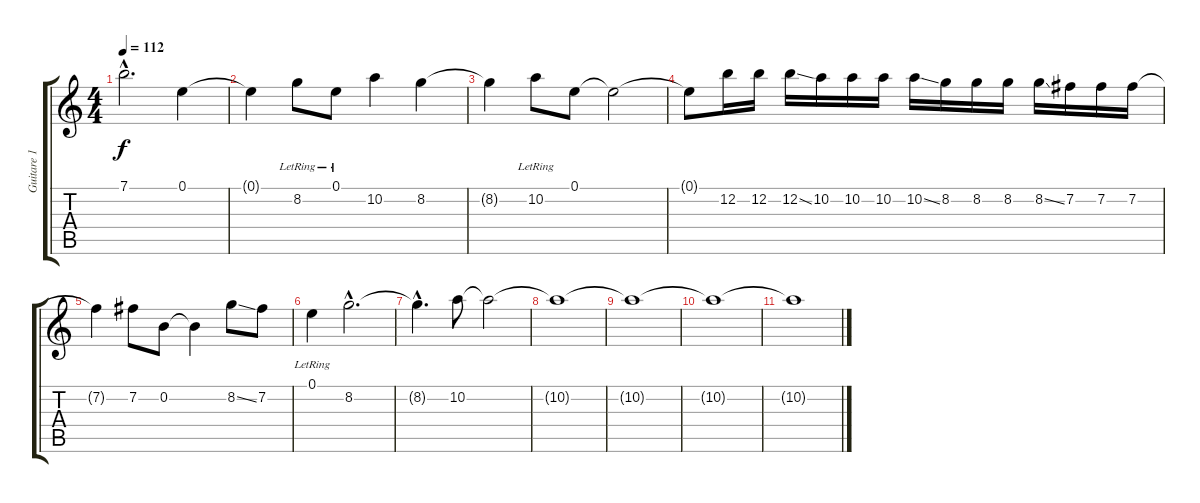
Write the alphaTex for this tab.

\track ("Guitare 1  " "Guitare 1 ") {instrument distortionguitar}
\staff {score tabs}
\tuning (E4 B3 G3 D3 A2 E2) {hide}
\ts (4 4)
\tempo 112
\clef g2
\ks c
7.1{hac t}.2{d dy f} 0.1.4 |
0.1{t}.4 8.2{lr}.8 0.1{lr}.8 10.2.4 8.2.4 |
8.2{t}.4 10.2{lr}.8 0.1.8 0.1{t}.2 |
0.1{t}.8 12.2.16 12.2.16 12.2{ss}.16 10.2.16 10.2.16 10.2.16 10.2{ss}.16 8.2.16 8.2.16 8.2.16 8.2{ss}.16 7.2.16 7.2.16 7.2.16 |
7.2{t}.4 7.2.8 0.2.8 0.2{t}.4 8.2{ss}.8 7.2.8 |
0.1{lr}.4 8.2{hac}.2{d} |
8.2{hac t}.4{d} 10.2.8 10.2{t}.2 |
10.2{t}.1 |
10.2{t}.1 |
10.2{t}.1 |
10.2{t}.1
